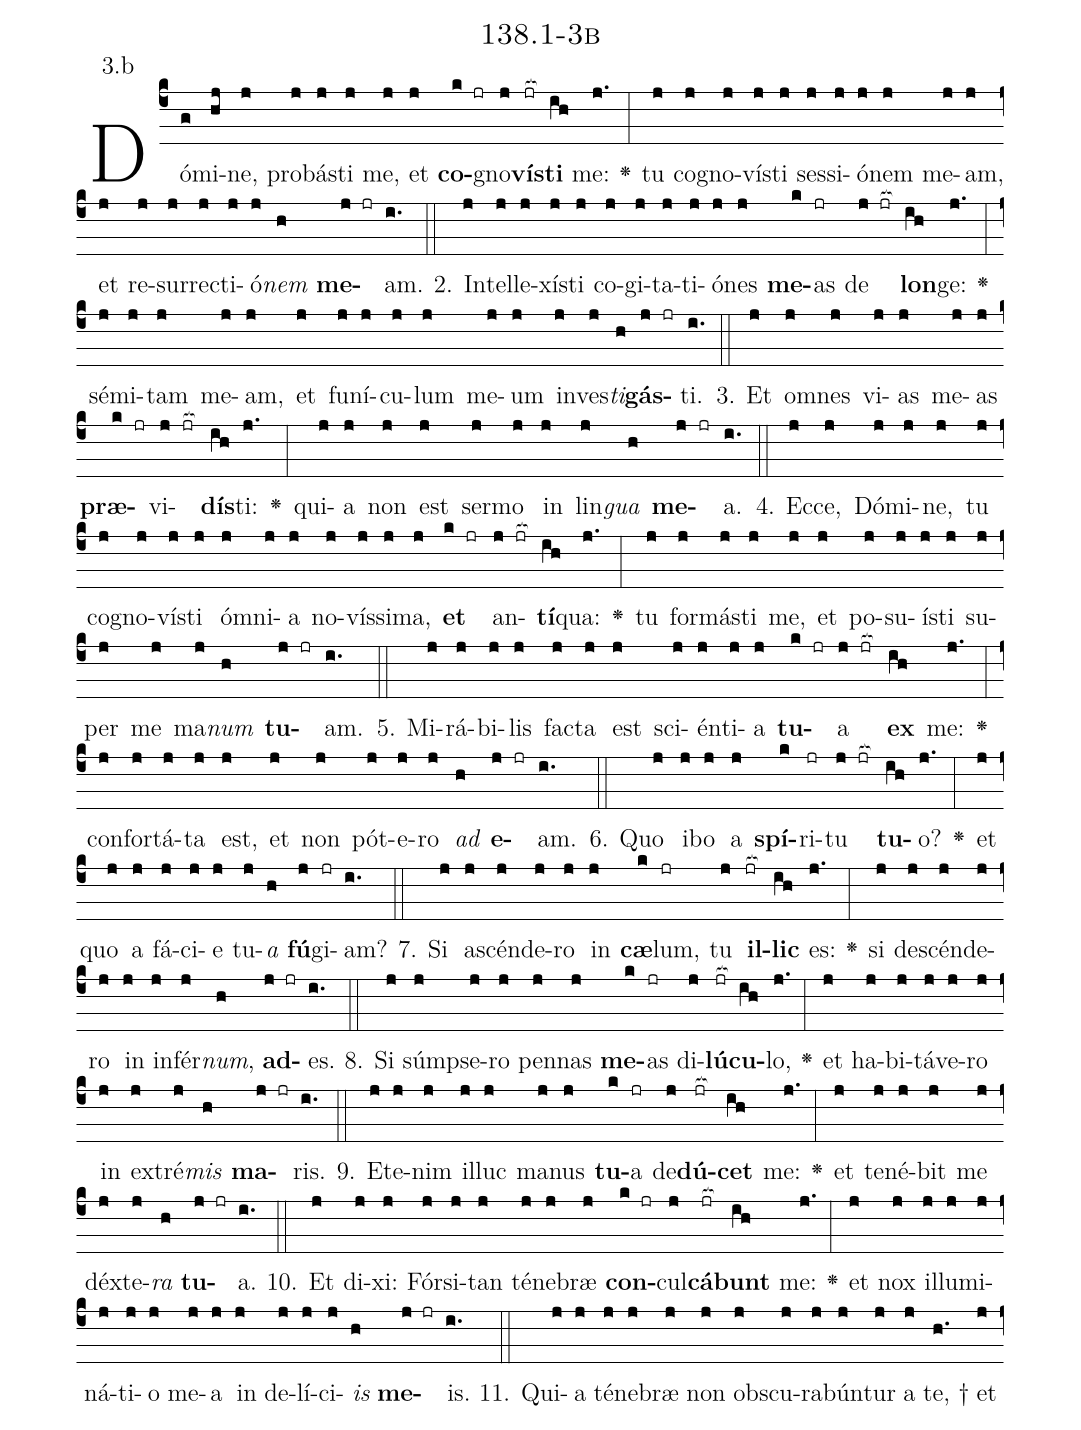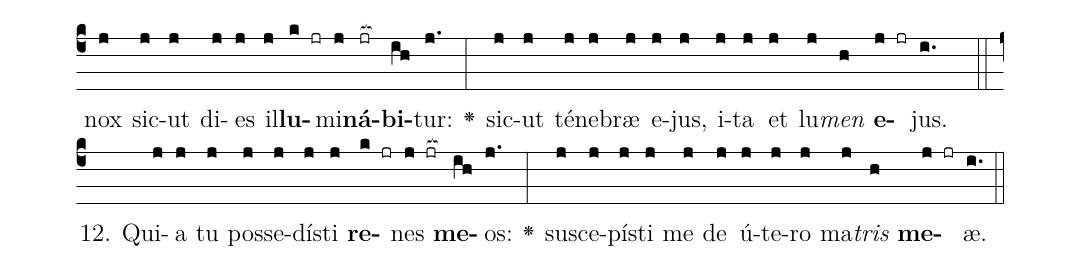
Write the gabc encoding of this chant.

name: 138.1-3b;
annotation: 3.b;
%%
(c4)Dó(g)mi(hj)ne,(j) pro(j)bás(j)ti(j) me,(j) et(j) <b>co</b>(k jr)gno(j)<b>vís</b>(jr[ocb:1{])<b>ti</b>(ih[ocb:0}]) me:(j.) <v>\greheightstar</v>(:) tu(j) co(j)gno(j)vís(j)ti(j) ses(j)si(j)ó(j)nem(j) me(j)am,(j) et(j) re(j)sur(j)rec(j)ti(j)ó(j)<i>nem</i>(h) <b>me</b>(j jr)am.(i.) (::)
2. In(j)tel(j)le(j)xís(j)ti(j) co(j)gi(j)ta(j)ti(j)ó(j)nes(j) <b>me</b>(k)as(jr) de(j jr[ocb:1{]) <b>lon</b>(ih[ocb:0}])ge:(j.) <v>\greheightstar</v>(:) sé(j)mi(j)tam(j) me(j)am,(j) et(j) fu(j)ní(j)cu(j)lum(j) me(j)um(j) in(j)ves(j)<i>ti</i>(h)<b>gás</b>(j jr)ti.(i.) (::)
3. Et(j) om(j)nes(j) vi(j)as(j) me(j)as(j) <b>præ</b>(k jr)vi(j jr[ocb:1{])<b>dís</b>(ih[ocb:0}])ti:(j.) <v>\greheightstar</v>(:) qui(j)a(j) non(j) est(j) ser(j)mo(j) in(j) lin(j)<i>gua</i>(h) <b>me</b>(j jr)a.(i.) (::)
4. Ec(j)ce,(j) Dó(j)mi(j)ne,(j) tu(j) co(j)gno(j)vís(j)ti(j) óm(j)ni(j)a(j) no(j)vís(j)si(j)ma,(j) <b>et</b>(k jr) an(j jr[ocb:1{])<b>tí</b>(ih[ocb:0}])qua:(j.) <v>\greheightstar</v>(:) tu(j) for(j)más(j)ti(j) me,(j) et(j) po(j)su(j)ís(j)ti(j) su(j)per(j) me(j) ma(j)<i>num</i>(h) <b>tu</b>(j jr)am.(i.) (::)
5. Mi(j)rá(j)bi(j)lis(j) fac(j)ta(j) est(j) sci(j)én(j)ti(j)a(j) <b>tu</b>(k jr)a(j jr[ocb:1{]) <b>ex</b>(ih[ocb:0}]) me:(j.) <v>\greheightstar</v>(:) con(j)for(j)tá(j)ta(j) est,(j) et(j) non(j) pót(j)e(j)ro(j) <i>ad</i>(h) <b>e</b>(j jr)am.(i.) (::)
6. Quo(j) i(j)bo(j) a(j) <b>spí</b>(k)ri(jr)tu(j jr[ocb:1{]) <b>tu</b>(ih[ocb:0}])o?(j.) <v>\greheightstar</v>(:) et(j) quo(j) a(j) fá(j)ci(j)e(j) tu(j)<i>a</i>(h) <b>fú</b>(j)gi(jr)am?(i.) (::)
7. Si(j) a(j)scén(j)de(j)ro(j) in(j) <b>cæ</b>(k)lum,(jr) tu(j) <b>il</b>(jr[ocb:1{])<b>lic</b>(ih[ocb:0}]) es:(j.) <v>\greheightstar</v>(:) si(j) de(j)scén(j)de(j)ro(j) in(j) in(j)fér(j)<i>num</i>,(h) <b>ad</b>(j jr)es.(i.) (::)
8. Si(j) súmp(j)se(j)ro(j) pen(j)nas(j) <b>me</b>(k)as(jr) di(j)<b>lú</b>(jr[ocb:1{])<b>cu</b>(ih[ocb:0}])lo,(j.) <v>\greheightstar</v>(:) et(j) ha(j)bi(j)tá(j)ve(j)ro(j) in(j) ex(j)tré(j)<i>mis</i>(h) <b>ma</b>(j jr)ris.(i.) (::)
9. Et(j)e(j)nim(j) il(j)luc(j) ma(j)nus(j) <b>tu</b>(k)a(jr) de(j)<b>dú</b>(jr[ocb:1{])<b>cet</b>(ih[ocb:0}]) me:(j.) <v>\greheightstar</v>(:) et(j) te(j)né(j)bit(j) me(j) déx(j)te(j)<i>ra</i>(h) <b>tu</b>(j jr)a.(i.) (::)
10. Et(j) di(j)xi:(j) Fór(j)si(j)tan(j) té(j)ne(j)bræ(j) <b>con</b>(k jr)cul(j)<b>cá</b>(jr[ocb:1{])<b>bunt</b>(ih[ocb:0}]) me:(j.) <v>\greheightstar</v>(:) et(j) nox(j) il(j)lu(j)mi(j)ná(j)ti(j)o(j) me(j)a(j) in(j) de(j)lí(j)ci(j)<i>is</i>(h) <b>me</b>(j jr)is.(i.) (::)
11. Qui(j)a(j) té(j)ne(j)bræ(j) non(j) obs(j)cu(j)ra(j)bún(j)tur(j) a(j) te, †(h.) et(j) nox(j) sic(j)ut(j) di(j)es(j) il(j)<b>lu</b>(k jr)mi(j)<b>ná</b>(jr[ocb:1{])<b>bi</b>(ih[ocb:0}])tur:(j.) <v>\greheightstar</v>(:) sic(j)ut(j) té(j)ne(j)bræ(j) e(j)jus,(j) i(j)ta(j) et(j) lu(j)<i>men</i>(h) <b>e</b>(j jr)jus.(i.) (::)
12. Qui(j)a(j) tu(j) pos(j)se(j)dís(j)ti(j) <b>re</b>(k jr)nes(j jr[ocb:1{]) <b>me</b>(ih[ocb:0}])os:(j.) <v>\greheightstar</v>(:) su(j)sce(j)pís(j)ti(j) me(j) de(j) ú(j)te(j)ro(j) ma(j)<i>tris</i>(h) <b>me</b>(j jr)æ.(i.) (::)
